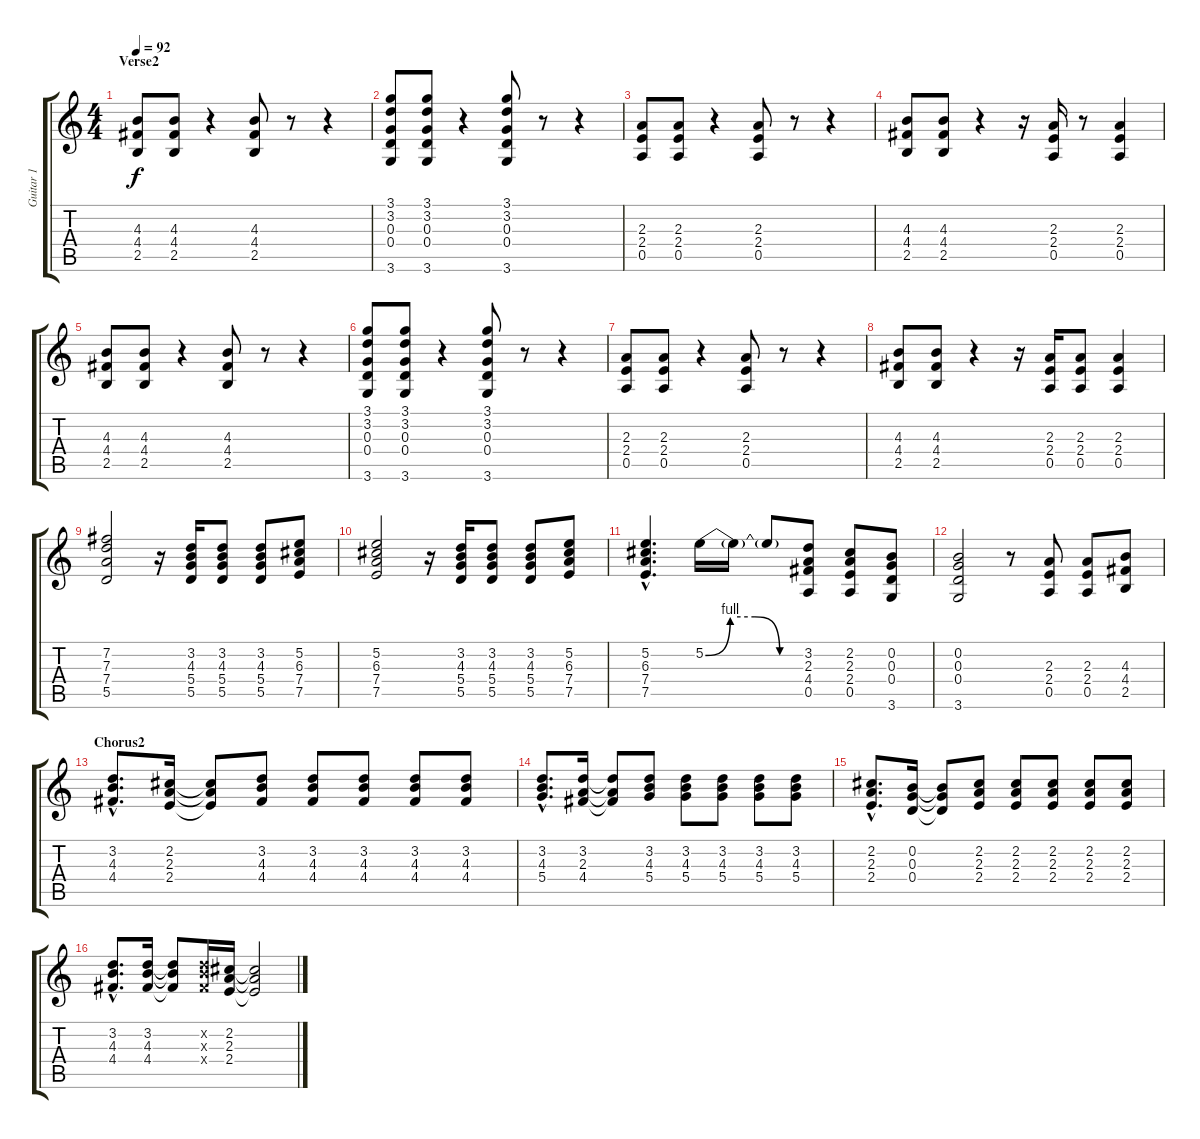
\track ("Guitar 1" "Guitar 1") {instrument distortionguitar}
\staff {score tabs}
\tuning (E4 B3 G3 D3 A2 E2) {hide}
\ts (4 4)
\section ("" "Verse2")
\tempo 92
\clef g2
\ks c
(4.3 4.4 2.5).8{dy f} (4.3 4.4 2.5).8 r.4 (4.3 4.4 2.5).8 r.8 r.4 |
(3.1 3.2 0.3 0.4 3.6).8 (3.1 3.2 0.3 0.4 3.6).8 r.4 (3.1 3.2 0.3 0.4 3.6).8 r.8 r.4 |
(2.3 2.4 0.5).8 (2.3 2.4 0.5).8 r.4 (2.3 2.4 0.5).8 r.8 r.4 |
(4.3 4.4 2.5).8 (4.3 4.4 2.5).8 r.4 r.16 (2.3 2.4 0.5).16 r.8 (2.3 2.4 0.5).4 |
(4.3 4.4 2.5).8 (4.3 4.4 2.5).8 r.4 (4.3 4.4 2.5).8 r.8 r.4 |
(3.1 3.2 0.3 0.4 3.6).8 (3.1 3.2 0.3 0.4 3.6).8 r.4 (3.1 3.2 0.3 0.4 3.6).8 r.8 r.4 |
(2.3 2.4 0.5).8 (2.3 2.4 0.5).8 r.4 (2.3 2.4 0.5).8 r.8 r.4 |
(4.3 4.4 2.5).8 (4.3 4.4 2.5).8 r.4 r.16 (2.3 2.4 0.5).16 (2.3 2.4 0.5).8 (2.3 2.4 0.5).4 |
(7.2 7.3 7.4 5.5).2 r.16 (3.2 4.3 5.4 5.5).16 (3.2 4.3 5.4 5.5).8 (3.2 4.3 5.4 5.5).8 (5.2 6.3 7.4 7.5).8 |
(5.2 6.3 7.4 7.5).2 r.16 (3.2 4.3 5.4 5.5).16 (3.2 4.3 5.4 5.5).8 (3.2 4.3 5.4 5.5).8 (5.2 6.3 7.4 7.5).8 |
(5.2{hac} 6.3{hac} 7.4{hac} 7.5{hac}).4{d} 5.2{be (custom 0 0 15 4 30 4 45 0 60 0)}.16 5.2{t}.16 5.2{t}.8 (3.2 2.3 4.4 0.5).8 (2.2 2.3 2.4 0.5).8 (0.2 0.3 0.4 3.6).8 |
(0.2 0.3 0.4 3.6).2 r.8 (2.3 2.4 0.5).8 (2.3 2.4 0.5).8 (4.3 4.4 2.5).8 |
\section ("" "Chorus2")
(3.2{hac} 4.3{hac} 4.4{hac}).8{d} (2.2 2.3 2.4).16 (2.2{t} 2.3{t} 2.4{t}).8 (3.2 4.3 4.4).8 (3.2 4.3 4.4).8 (3.2 4.3 4.4).8 (3.2 4.3 4.4).8 (3.2 4.3 4.4).8 |
(3.2{hac} 4.3{hac} 5.4{hac}).8{d} (3.2 2.3 4.4).16 (3.2{t} 2.3{t} 4.4{t}).8 (3.2 4.3 5.4).8 (3.2 4.3 5.4).8 (3.2 4.3 5.4).8 (3.2 4.3 5.4).8 (3.2 4.3 5.4).8 |
(2.2{hac} 2.3{hac} 2.4{hac}).8{d} (0.2 0.3 0.4).16 (0.2{t} 0.3{t} 0.4{t}).8 (2.2 2.3 2.4).8 (2.2 2.3 2.4).8 (2.2 2.3 2.4).8 (2.2 2.3 2.4).8 (2.2 2.3 2.4).8 |
(3.2{hac} 4.3{hac} 4.4{hac}).8{d} (3.2 4.3 4.4).16 (3.2{t} 4.3{t} 4.4{t}).8 (3.2{x} 4.3{x} 4.4{x}).16 (2.2 2.3 2.4).16 (2.2{t} 2.3{t} 2.4{t}).2
